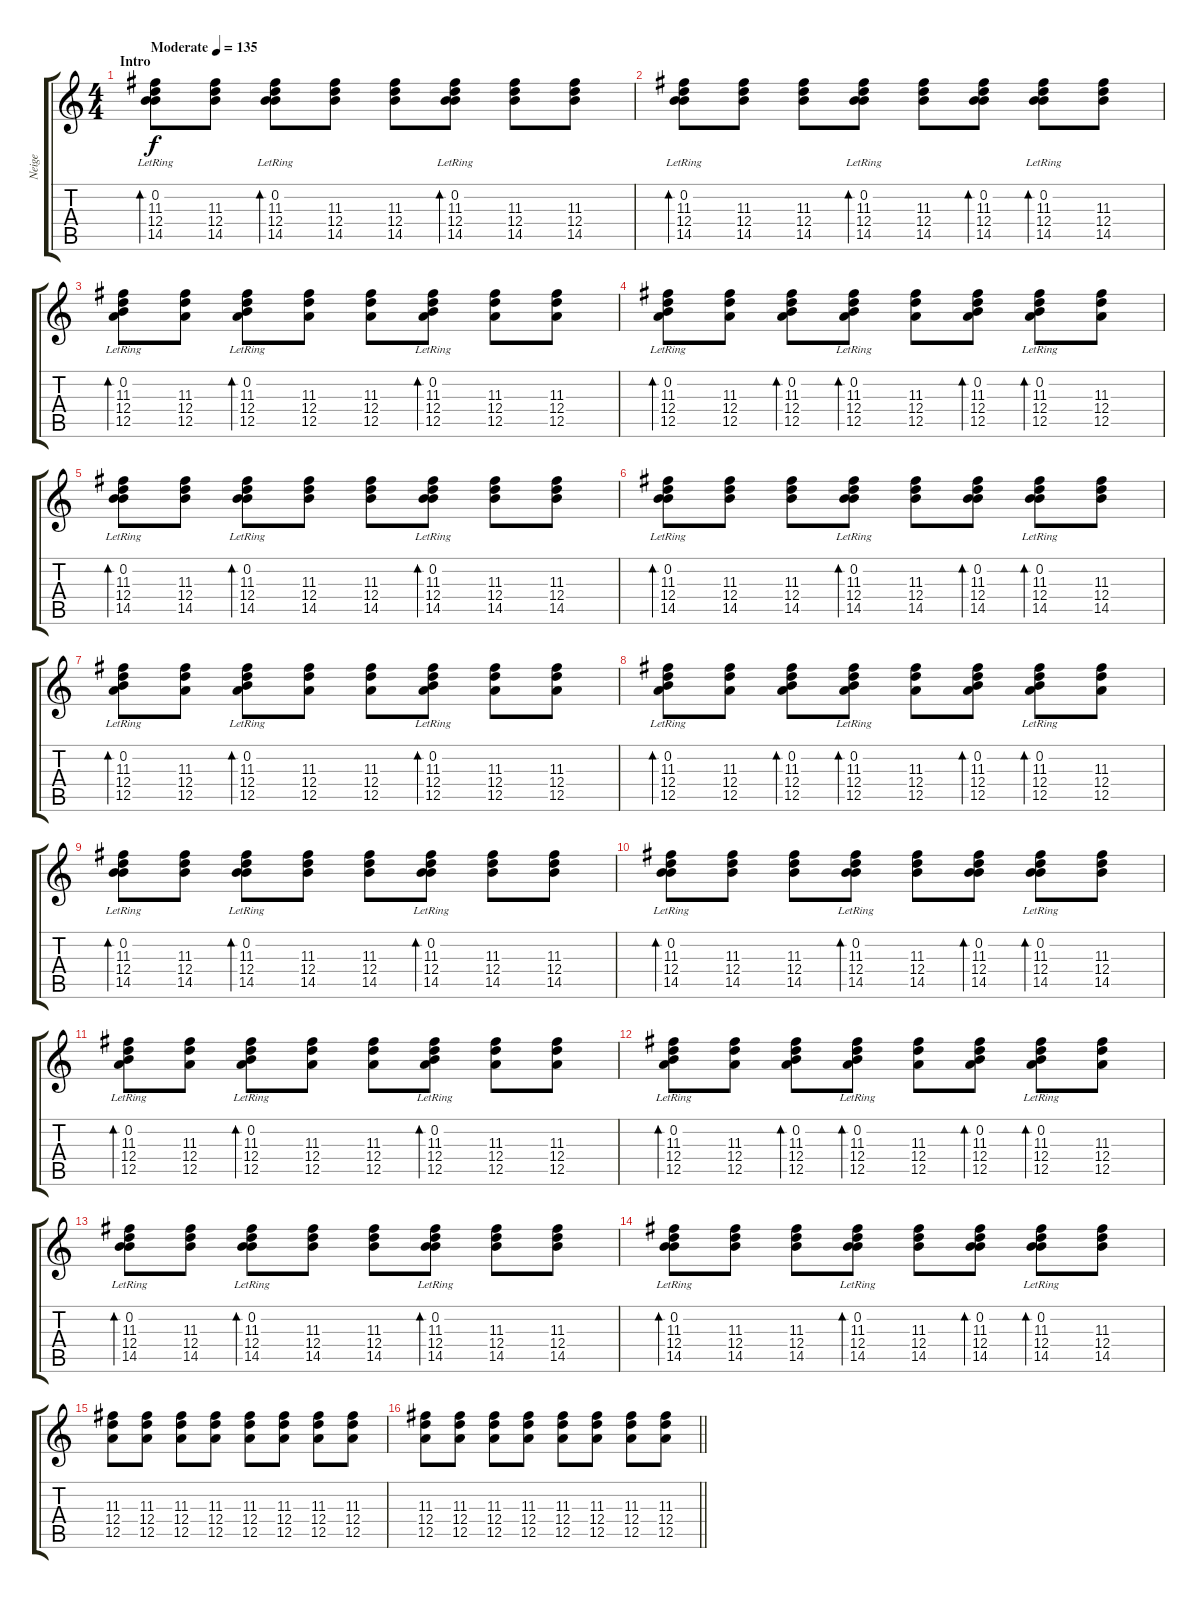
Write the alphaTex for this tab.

\track ("Neige" "Neige") {instrument distortionguitar}
\staff {score tabs}
\tuning (E4 B3 G3 D3 A2 E2) {hide}
\ts (4 4)
\section ("" "Intro")
\tempo (135 "Moderate")
\clef g2
\ks c
(0.2{lr} 11.3 12.4 14.5).8{bd 60 dy f instrument electricguitarjazz} (11.3 12.4 14.5).8 (0.2{lr} 11.3 12.4 14.5).8{bd 60} (11.3 12.4 14.5).8 (11.3 12.4 14.5).8 (0.2{lr} 11.3 12.4 14.5).8{bd 60} (11.3 12.4 14.5).8 (11.3 12.4 14.5).8 |
(0.2{lr} 11.3 12.4 14.5).8{bd 60} (11.3 12.4 14.5).8 (11.3 12.4 14.5).8 (0.2{lr} 11.3 12.4 14.5).8{bd 60} (11.3 12.4 14.5).8 (0.2 11.3 12.4 14.5).8{bd 60} (0.2{lr} 11.3 12.4 14.5).8{bd 60} (11.3 12.4 14.5).8 |
(0.2{lr} 11.3 12.4 12.5).8{bd 60} (11.3 12.4 12.5).8 (0.2{lr} 11.3 12.4 12.5).8{bd 60} (11.3 12.4 12.5).8 (11.3 12.4 12.5).8 (0.2{lr} 11.3 12.4 12.5).8{bd 60} (11.3 12.4 12.5).8 (11.3 12.4 12.5).8 |
(0.2{lr} 11.3 12.4 12.5).8{bd 60} (11.3 12.4 12.5).8 (0.2 11.3 12.4 12.5).8{bd 60} (0.2{lr} 11.3 12.4 12.5).8{bd 60} (11.3 12.4 12.5).8 (0.2 11.3 12.4 12.5).8{bd 60} (0.2{lr} 11.3 12.4 12.5).8{bd 60} (11.3 12.4 12.5).8 |
(0.2{lr} 11.3 12.4 14.5).8{bd 60} (11.3 12.4 14.5).8 (0.2{lr} 11.3 12.4 14.5).8{bd 60} (11.3 12.4 14.5).8 (11.3 12.4 14.5).8 (0.2{lr} 11.3 12.4 14.5).8{bd 60} (11.3 12.4 14.5).8 (11.3 12.4 14.5).8 |
(0.2{lr} 11.3 12.4 14.5).8{bd 60} (11.3 12.4 14.5).8 (11.3 12.4 14.5).8 (0.2{lr} 11.3 12.4 14.5).8{bd 60} (11.3 12.4 14.5).8 (0.2 11.3 12.4 14.5).8{bd 60} (0.2{lr} 11.3 12.4 14.5).8{bd 60} (11.3 12.4 14.5).8 |
(0.2{lr} 11.3 12.4 12.5).8{bd 60} (11.3 12.4 12.5).8 (0.2{lr} 11.3 12.4 12.5).8{bd 60} (11.3 12.4 12.5).8 (11.3 12.4 12.5).8 (0.2{lr} 11.3 12.4 12.5).8{bd 60} (11.3 12.4 12.5).8 (11.3 12.4 12.5).8 |
(0.2{lr} 11.3 12.4 12.5).8{bd 60} (11.3 12.4 12.5).8 (0.2 11.3 12.4 12.5).8{bd 60} (0.2{lr} 11.3 12.4 12.5).8{bd 60} (11.3 12.4 12.5).8 (0.2 11.3 12.4 12.5).8{bd 60} (0.2{lr} 11.3 12.4 12.5).8{bd 60} (11.3 12.4 12.5).8 |
(0.2{lr} 11.3 12.4 14.5).8{bd 60} (11.3 12.4 14.5).8 (0.2{lr} 11.3 12.4 14.5).8{bd 60} (11.3 12.4 14.5).8 (11.3 12.4 14.5).8 (0.2{lr} 11.3 12.4 14.5).8{bd 60} (11.3 12.4 14.5).8 (11.3 12.4 14.5).8 |
(0.2{lr} 11.3 12.4 14.5).8{bd 60} (11.3 12.4 14.5).8 (11.3 12.4 14.5).8 (0.2{lr} 11.3 12.4 14.5).8{bd 60} (11.3 12.4 14.5).8 (0.2 11.3 12.4 14.5).8{bd 60} (0.2{lr} 11.3 12.4 14.5).8{bd 60} (11.3 12.4 14.5).8 |
(0.2{lr} 11.3 12.4 12.5).8{bd 60} (11.3 12.4 12.5).8 (0.2{lr} 11.3 12.4 12.5).8{bd 60} (11.3 12.4 12.5).8 (11.3 12.4 12.5).8 (0.2{lr} 11.3 12.4 12.5).8{bd 60} (11.3 12.4 12.5).8 (11.3 12.4 12.5).8 |
(0.2{lr} 11.3 12.4 12.5).8{bd 60} (11.3 12.4 12.5).8 (0.2 11.3 12.4 12.5).8{bd 60} (0.2{lr} 11.3 12.4 12.5).8{bd 60} (11.3 12.4 12.5).8 (0.2 11.3 12.4 12.5).8{bd 60} (0.2{lr} 11.3 12.4 12.5).8{bd 60} (11.3 12.4 12.5).8 |
(0.2{lr} 11.3 12.4 14.5).8{bd 60} (11.3 12.4 14.5).8 (0.2{lr} 11.3 12.4 14.5).8{bd 60} (11.3 12.4 14.5).8 (11.3 12.4 14.5).8 (0.2{lr} 11.3 12.4 14.5).8{bd 60} (11.3 12.4 14.5).8 (11.3 12.4 14.5).8 |
(0.2{lr} 11.3 12.4 14.5).8{bd 60} (11.3 12.4 14.5).8 (11.3 12.4 14.5).8 (0.2{lr} 11.3 12.4 14.5).8{bd 60} (11.3 12.4 14.5).8 (0.2 11.3 12.4 14.5).8{bd 60} (0.2{lr} 11.3 12.4 14.5).8{bd 60} (11.3 12.4 14.5).8 |
(11.3 12.4 12.5).8 (11.3 12.4 12.5).8 (11.3 12.4 12.5).8 (11.3 12.4 12.5).8 (11.3 12.4 12.5).8 (11.3 12.4 12.5).8 (11.3 12.4 12.5).8 (11.3 12.4 12.5).8 |
\barLineRight lightlight
(11.3 12.4 12.5).8 (11.3 12.4 12.5).8 (11.3 12.4 12.5).8 (11.3 12.4 12.5).8 (11.3 12.4 12.5).8 (11.3 12.4 12.5).8 (11.3 12.4 12.5).8 (11.3 12.4 12.5).8
